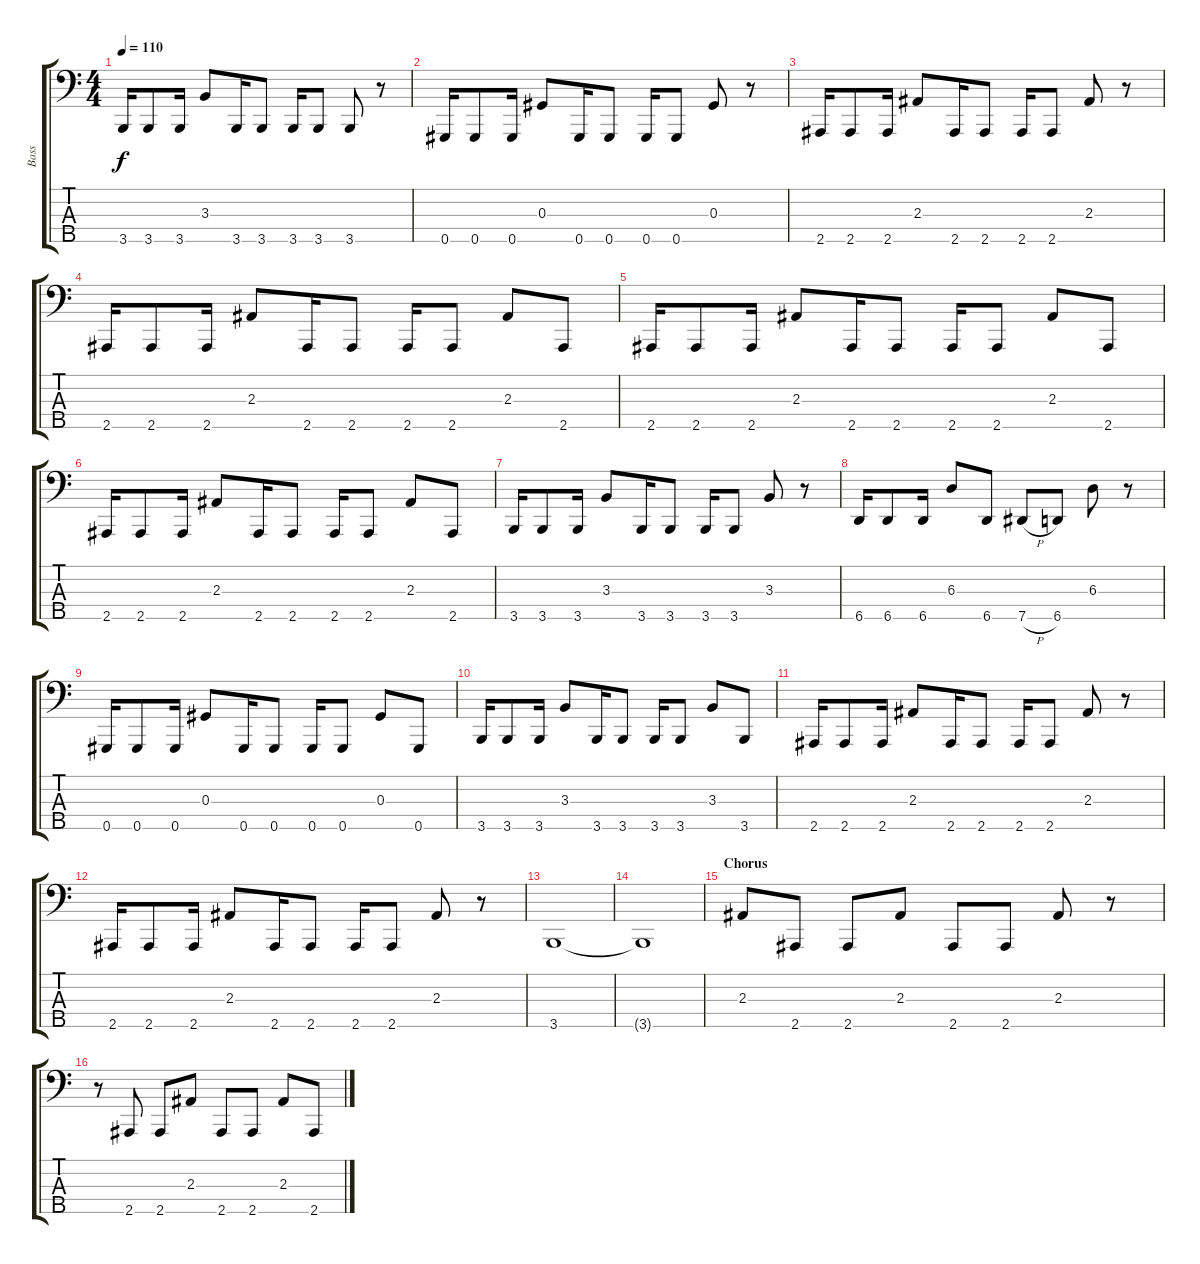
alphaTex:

\track ("Bass" "Bass") {instrument electricbasspick}
\staff {score tabs}
\tuning (Gb2 Db2 Ab1 Eb1 Ab0) {hide}
\ts (4 4)
\tempo 110
\clef f4
\ks c
3.5.16{dy f} 3.5.8 3.5.16 3.3.8 3.5.16 3.5.8 3.5.16 3.5.8 3.5.8 r.8 |
0.5.16 0.5.8 0.5.16 0.3.8 0.5.16 0.5.8 0.5.16 0.5.8 0.3.8 r.8 |
2.5.16 2.5.8 2.5.16 2.3.8 2.5.16 2.5.8 2.5.16 2.5.8 2.3.8 r.8 |
2.5.16 2.5.8 2.5.16 2.3.8 2.5.16 2.5.8 2.5.16 2.5.8 2.3.8 2.5.8 |
2.5.16 2.5.8 2.5.16 2.3.8 2.5.16 2.5.8 2.5.16 2.5.8 2.3.8 2.5.8 |
2.5.16 2.5.8 2.5.16 2.3.8 2.5.16 2.5.8 2.5.16 2.5.8 2.3.8 2.5.8 |
3.5.16 3.5.8 3.5.16 3.3.8 3.5.16 3.5.8 3.5.16 3.5.8 3.3.8 r.8 |
6.5.16 6.5.8 6.5.16 6.3.8 6.5.8 7.5{h}.8 6.5.8 6.3.8 r.8 |
0.5.16 0.5.8 0.5.16 0.3.8 0.5.16 0.5.8 0.5.16 0.5.8 0.3.8 0.5.8 |
3.5.16 3.5.8 3.5.16 3.3.8 3.5.16 3.5.8 3.5.16 3.5.8 3.3.8 3.5.8 |
2.5.16 2.5.8 2.5.16 2.3.8 2.5.16 2.5.8 2.5.16 2.5.8 2.3.8 r.8 |
2.5.16 2.5.8 2.5.16 2.3.8 2.5.16 2.5.8 2.5.16 2.5.8 2.3.8 r.8 |
3.5.1 |
3.5{t}.1 |
\section ("" "Chorus")
2.3.8 2.5.8 2.5.8 2.3.8 2.5.8 2.5.8 2.3.8 r.8 |
r.8 2.5.8 2.5.8 2.3.8 2.5.8 2.5.8 2.3.8 2.5.8
